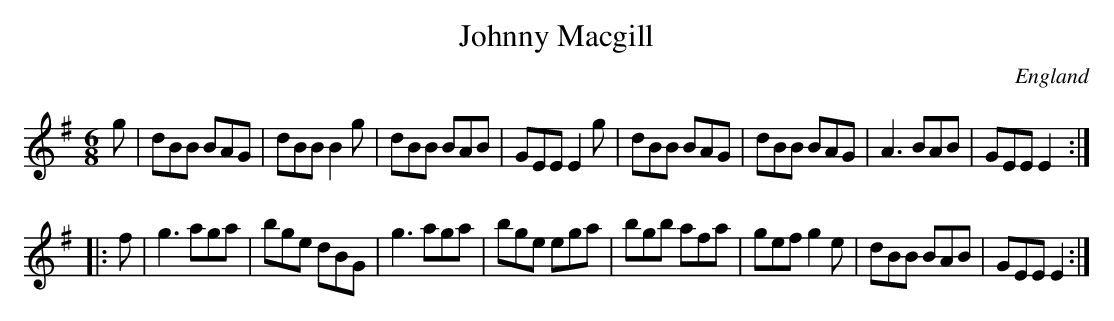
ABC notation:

X:1
T:Johnny Macgill
L:1/8
M:6/8
O:England
K:E min
g | \
dBB BAG | dBB B2g | dBB BAB | GEE E2g | \
dBB BAG | dBB BAG | A3 BAB | GEE E2 ::
f | \
g3 aga | bge dBG | g3 aga | bge ega | \
bgb afa | gef g2e | dBB BAB | GEE E2 :|
